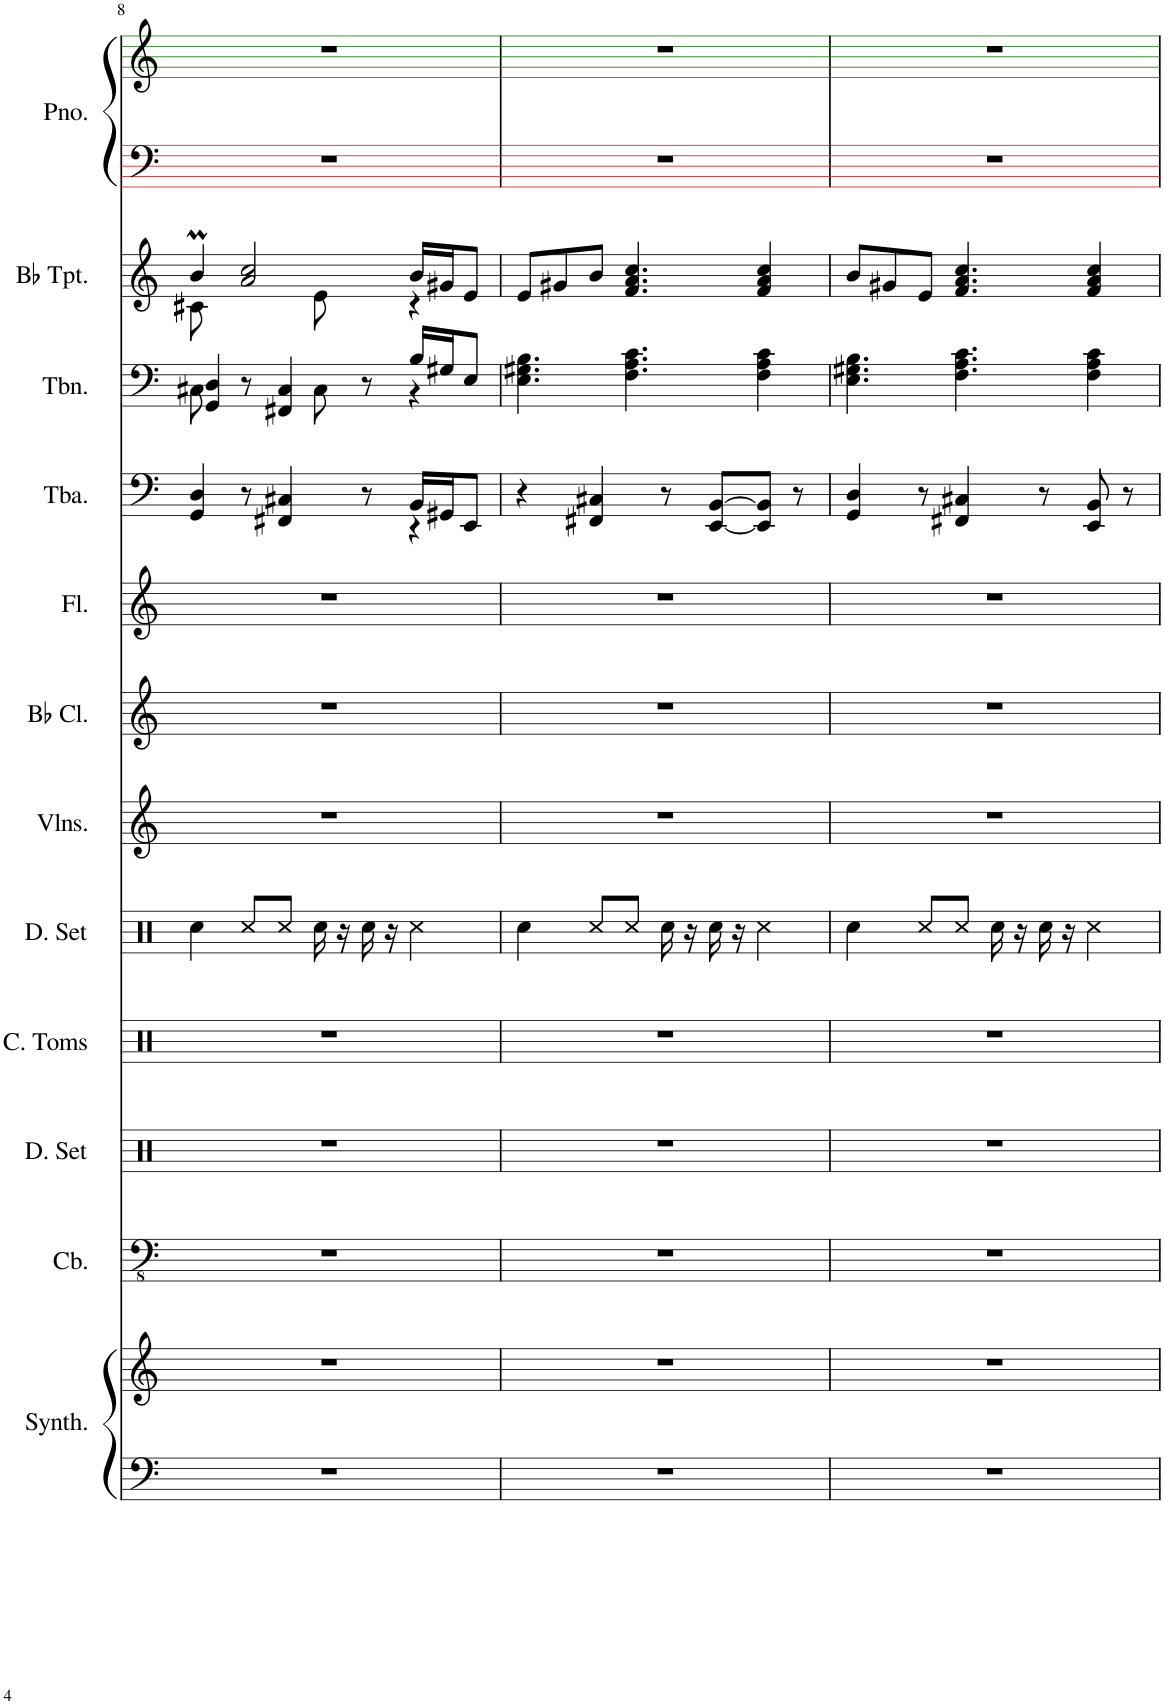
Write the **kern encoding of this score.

**kern	**kern	**kern	**kern	**kern	**kern	**kern	**kern	**kern	**kern	**kern	**kern	**kern	**kern
*part12	*part12	*part11	*part10	*part9	*part8	*part7	*part6	*part5	*part4	*part3	*part2	*part1	*part1
*staff14	*staff13	*staff12	*staff11	*staff10	*staff9	*staff8	*staff7	*staff6	*staff5	*staff4	*staff3	*staff2	*staff1
*I"Echoes Synthesizer	*	*I"Contrabass	*I"Drumset	*I"Concert Toms	*I"Drumset	*I"Violins	*I"Bb Clarinet	*I"Flute	*I"Tuba	*I"Trombone	*I"Bb Trumpet	*I"Piano	*
*I'Synth.	*	*I'Cb.	*I'D. Set	*I'C. Toms	*I'D. Set	*I'Vlns.	*I'Bb Cl.	*I'Fl.	*I'Tba.	*I'Tbn.	*I'Bb Tpt.	*I'Pno.	*
!!LO:PB:g=z
*clefF4	*clefG2	*clefFv4	*clefX	*clefX	*clefX	*clefG2	*clefG2	*clefG2	*clefF4	*clefF4	*clefG2	*clefF4	*clefG2
*	*	*ITrd7c12	*	*	*	*	*ITrd1c2	*	*	*	*ITrd1c2	*	*
*k[]	*k[]	*k[]	*k[]	*k[]	*k[]	*k[]	*k[]	*k[]	*k[]	*k[]	*k[]	*k[]	*k[]
*M4/4	*M4/4	*M4/4	*M4/4	*M4/4	*M4/4	*M4/4	*M4/4	*M4/4	*M4/4	*M4/4	*M4/4	*M4/4	*M4/4
=8	=8	=8	=8	=8	=8	=8	=8	=8	=8	=8	=8	=8	=8
*	*	*	*	*	*	*	*	*	*^	*^	*^	*	*
1r	1r	1r	1r	1r	4Rcc\	1r	1r	1r	4GG/ 4D/	2.ryy	4GG/ 4D/	8C#X\	4bm/	8c#X\	1r	1r
.	.	.	.	.	.	.	.	.	.	.	.	4.ryy	.	4.ryy	.	.
.	.	.	.	.	8Rcc/L	.	.	.	8r	.	8r	.	2a/ 2cc/	.	.	.
.	.	.	.	.	8Rcc/J	.	.	.	4FF#X/ 4C#X/	.	4FF#X/ 4C#/	.	.	.	.	.
.	.	.	.	.	16Rcc\	.	.	.	.	.	.	8C#\	.	8e\	.	.
.	.	.	.	.	16r	.	.	.	.	.	.	.	.	.	.	.
.	.	.	.	.	16Rcc\	.	.	.	8r	.	8r	8ryy	.	8ryy	.	.
.	.	.	.	.	16r	.	.	.	.	.	.	.	.	.	.	.
.	.	.	.	.	4Rcc\	.	.	.	16BB/LL	4r	16B/LL	4r	16b/LL	4r	.	.
.	.	.	.	.	.	.	.	.	16GG#X/J	.	16G#X/J	.	16g#X/J	.	.	.
.	.	.	.	.	.	.	.	.	8EE/J	.	8E/J	.	8e/J	.	.	.
*	*	*	*	*	*	*	*	*	*v	*v	*	*	*v	*v	*	*
*	*	*	*	*	*	*	*	*	*	*v	*v	*	*	*
=9	=9	=9	=9	=9	=9	=9	=9	=9	=9	=9	=9	=9	=9
1r	1r	1r	1r	1r	4Rcc\	1r	1r	1r	4r	4.E\ 4.G#X\ 4.B\	8e/L	1r	1r
.	.	.	.	.	.	.	.	.	.	.	8g#X/	.	.
.	.	.	.	.	8Rcc/L	.	.	.	4FF#X/ 4C#X/	.	8b/J	.	.
.	.	.	.	.	8Rcc/J	.	.	.	.	4.F\ 4.A\ 4.c\	4.f/ 4.a/ 4.cc/	.	.
.	.	.	.	.	16Rcc\	.	.	.	8r	.	.	.	.
.	.	.	.	.	16r	.	.	.	.	.	.	.	.
.	.	.	.	.	16Rcc\	.	.	.	[8EE/ [8BB/L	.	.	.	.
.	.	.	.	.	16r	.	.	.	.	.	.	.	.
.	.	.	.	.	4Rcc\	.	.	.	8EE/] 8BB/]J	4F\ 4A\ 4c\	4f/ 4a/ 4cc/	.	.
.	.	.	.	.	.	.	.	.	8r	.	.	.	.
=10	=10	=10	=10	=10	=10	=10	=10	=10	=10	=10	=10	=10	=10
1r	1r	1r	1r	1r	4Rcc\	1r	1r	1r	4GG/ 4D/	4.E\ 4.G#X\ 4.B\	8b/L	1r	1r
.	.	.	.	.	.	.	.	.	.	.	8g#X/	.	.
.	.	.	.	.	8Rcc/L	.	.	.	8r	.	8e/J	.	.
.	.	.	.	.	8Rcc/J	.	.	.	4FF#X/ 4C#X/	4.F\ 4.A\ 4.c\	4.f/ 4.a/ 4.cc/	.	.
.	.	.	.	.	16Rcc\	.	.	.	.	.	.	.	.
.	.	.	.	.	16r	.	.	.	.	.	.	.	.
.	.	.	.	.	16Rcc\	.	.	.	8r	.	.	.	.
.	.	.	.	.	16r	.	.	.	.	.	.	.	.
.	.	.	.	.	4Rcc\	.	.	.	8EE/ 8BB/	4F\ 4A\ 4c\	4f/ 4a/ 4cc/	.	.
.	.	.	.	.	.	.	.	.	8r	.	.	.	.
=	=	=	=	=	=	=	=	=	=	=	=	=	=
*-	*-	*-	*-	*-	*-	*-	*-	*-	*-	*-	*-	*-	*-
